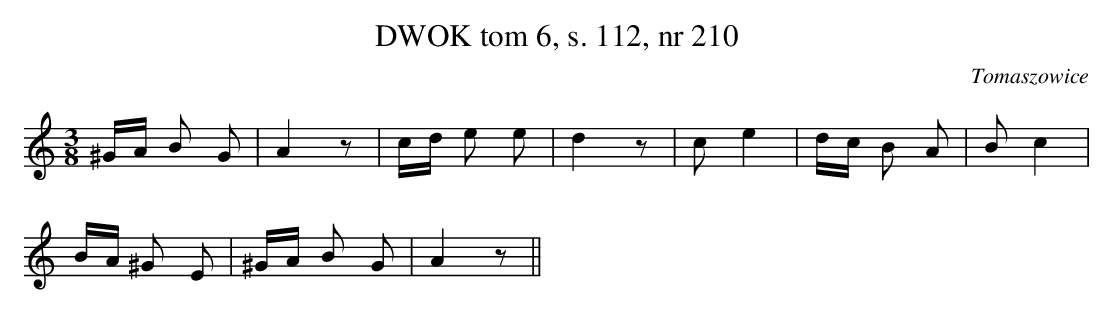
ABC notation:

X:1
T:DWOK tom 6, s. 112, nr 210
O:Tomaszowice
L:1/16
M:3/8
K:C
^GA B2 G2|A4 z2|cd e2 e2|d4 z2|c2 e4|dc B2 A2|B2 c4|
BA ^G2 E2|^GA B2 G2|A4 z2||
